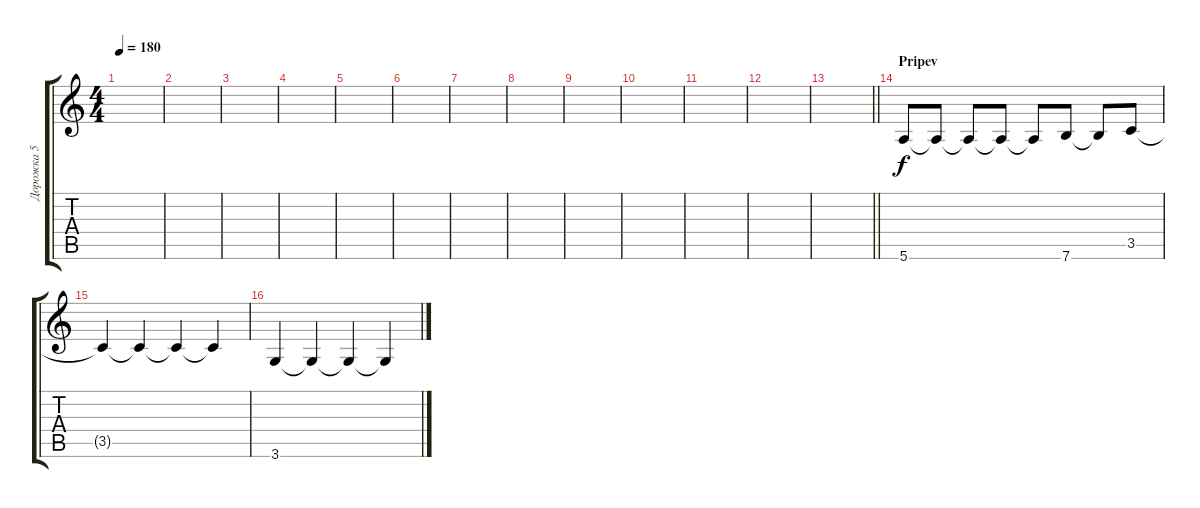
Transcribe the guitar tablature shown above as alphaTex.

\track ("Дорожка 5" "Дорожка 5") {instrument overdrivenguitar}
\staff {score tabs}
\tuning (E4 B3 G3 D3 A2 E2) {hide}
\ts (4 4)
\tempo 180
\clef g2
\ks c
|
|
|
|
|
|
|
|
|
|
|
|
\barLineRight lightlight
|
\section ("" "Pripev")
5.6.8 5.6{t}.8 5.6{t}.8 5.6{t}.8 5.6{t}.8 7.6.8 7.6{t}.8 3.5.8 |
3.5{t}.4 3.5{t}.4 3.5{t}.4 3.5{t}.4 |
3.6.4 3.6{t}.4 3.6{t}.4 3.6{t}.4
